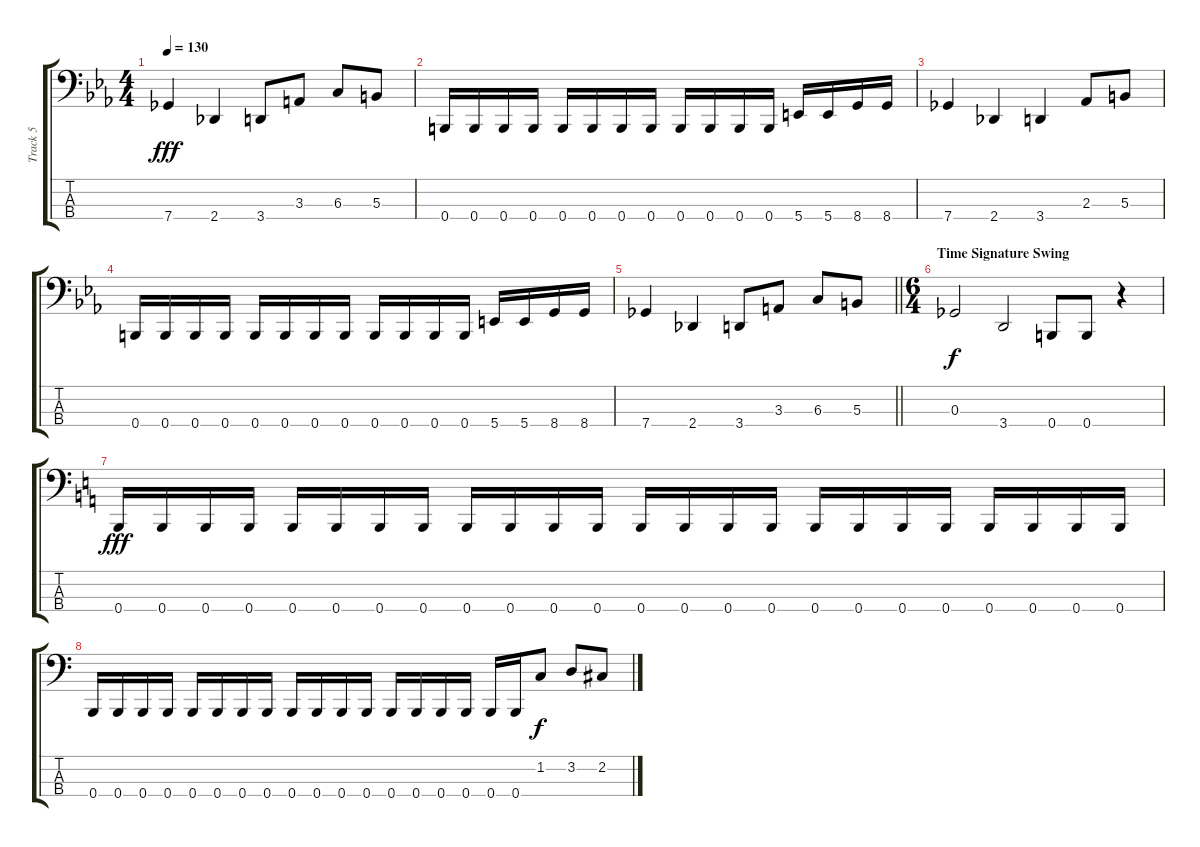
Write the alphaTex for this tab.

\track ("Track 5" "Track 5") {instrument electricbasspick}
\staff {score tabs}
\tuning (E2 B1 Gb1 B0) {hide}
\ts (4 4)
\tempo 130
\clef f4
\ks cminor
7.4.4{dy fff} 2.4.4 3.4.8 3.3.8 6.3.8 5.3.8 |
\ks eb
0.4.16 0.4.16 0.4.16 0.4.16 0.4.16 0.4.16 0.4.16 0.4.16 0.4.16 0.4.16 0.4.16 0.4.16 5.4.16 5.4.16 8.4.16 8.4.16 |
\ks cminor
7.4.4 2.4.4 3.4.4 2.3.8 5.3.8 |
\ks eb
0.4.16 0.4.16 0.4.16 0.4.16 0.4.16 0.4.16 0.4.16 0.4.16 0.4.16 0.4.16 0.4.16 0.4.16 5.4.16 5.4.16 8.4.16 8.4.16 |
\barLineRight lightlight
\ks cminor
7.4.4 2.4.4 3.4.8 3.3.8 6.3.8 5.3.8 |
\ts (6 4)
\section ("" "Time Signature Swing")
0.3.2{dy f} 3.4.2 0.4.8 0.4.8 r.4 |
\ks c
0.4.16{dy fff} 0.4.16 0.4.16 0.4.16 0.4.16 0.4.16 0.4.16 0.4.16 0.4.16 0.4.16 0.4.16 0.4.16 0.4.16 0.4.16 0.4.16 0.4.16 0.4.16 0.4.16 0.4.16 0.4.16 0.4.16 0.4.16 0.4.16 0.4.16 |
0.4.16 0.4.16 0.4.16 0.4.16 0.4.16 0.4.16 0.4.16 0.4.16 0.4.16 0.4.16 0.4.16 0.4.16 0.4.16 0.4.16 0.4.16 0.4.16 0.4.16 0.4.16 1.2.8{dy f} 3.2.8 2.2.8
